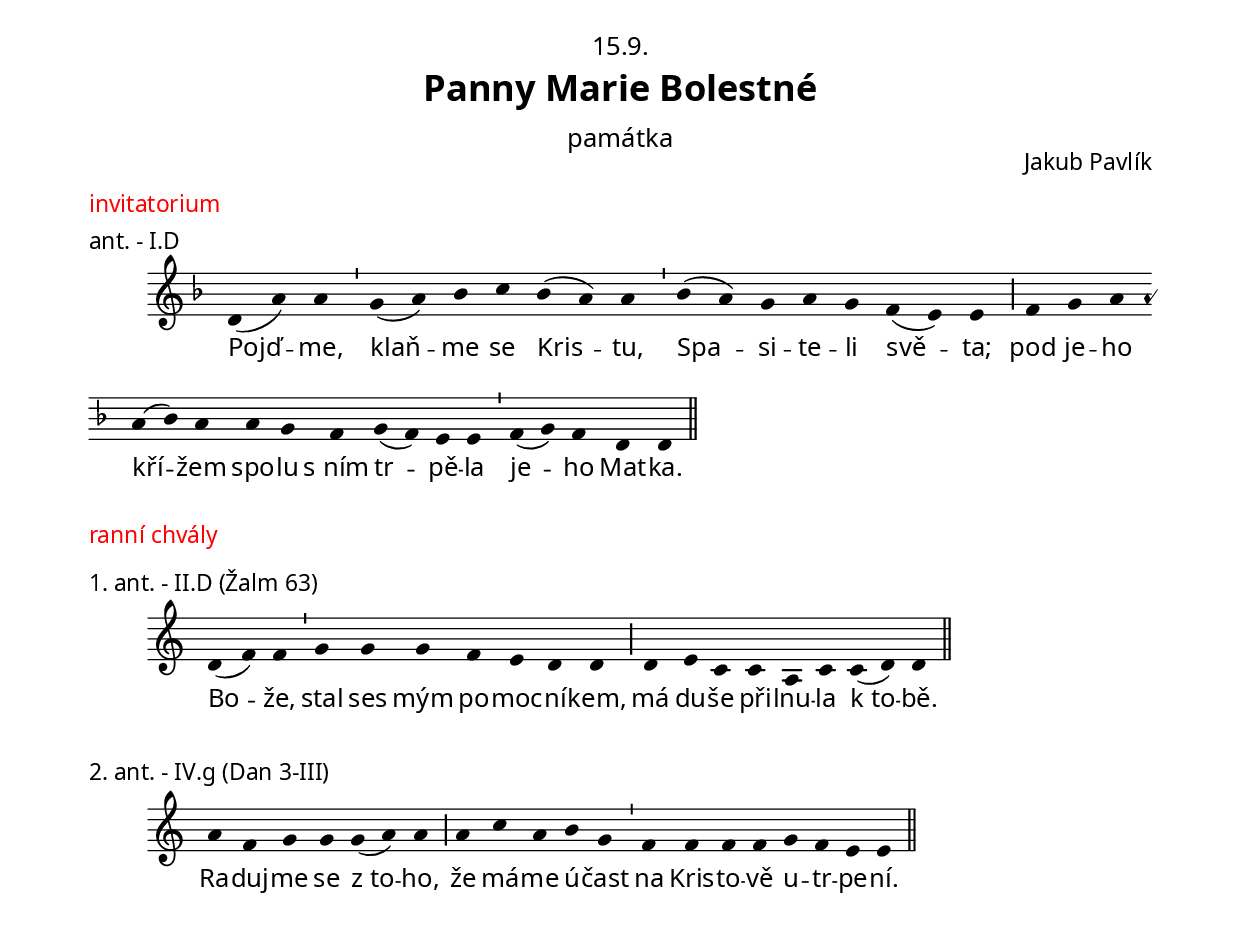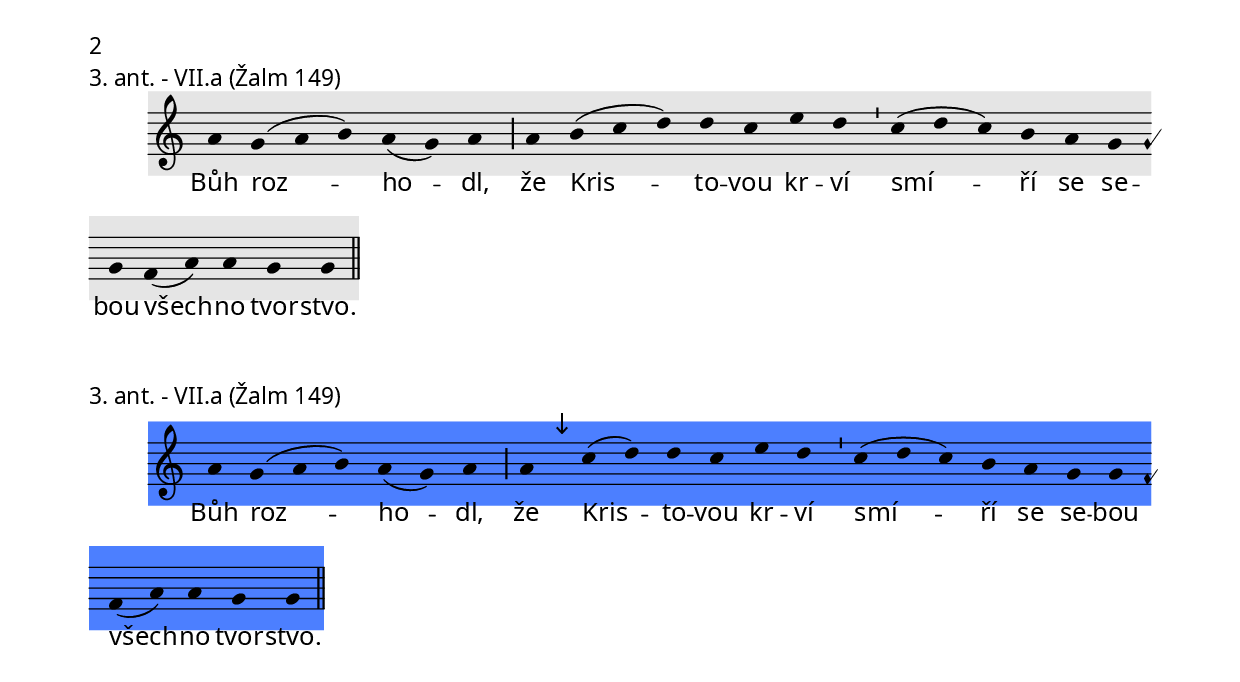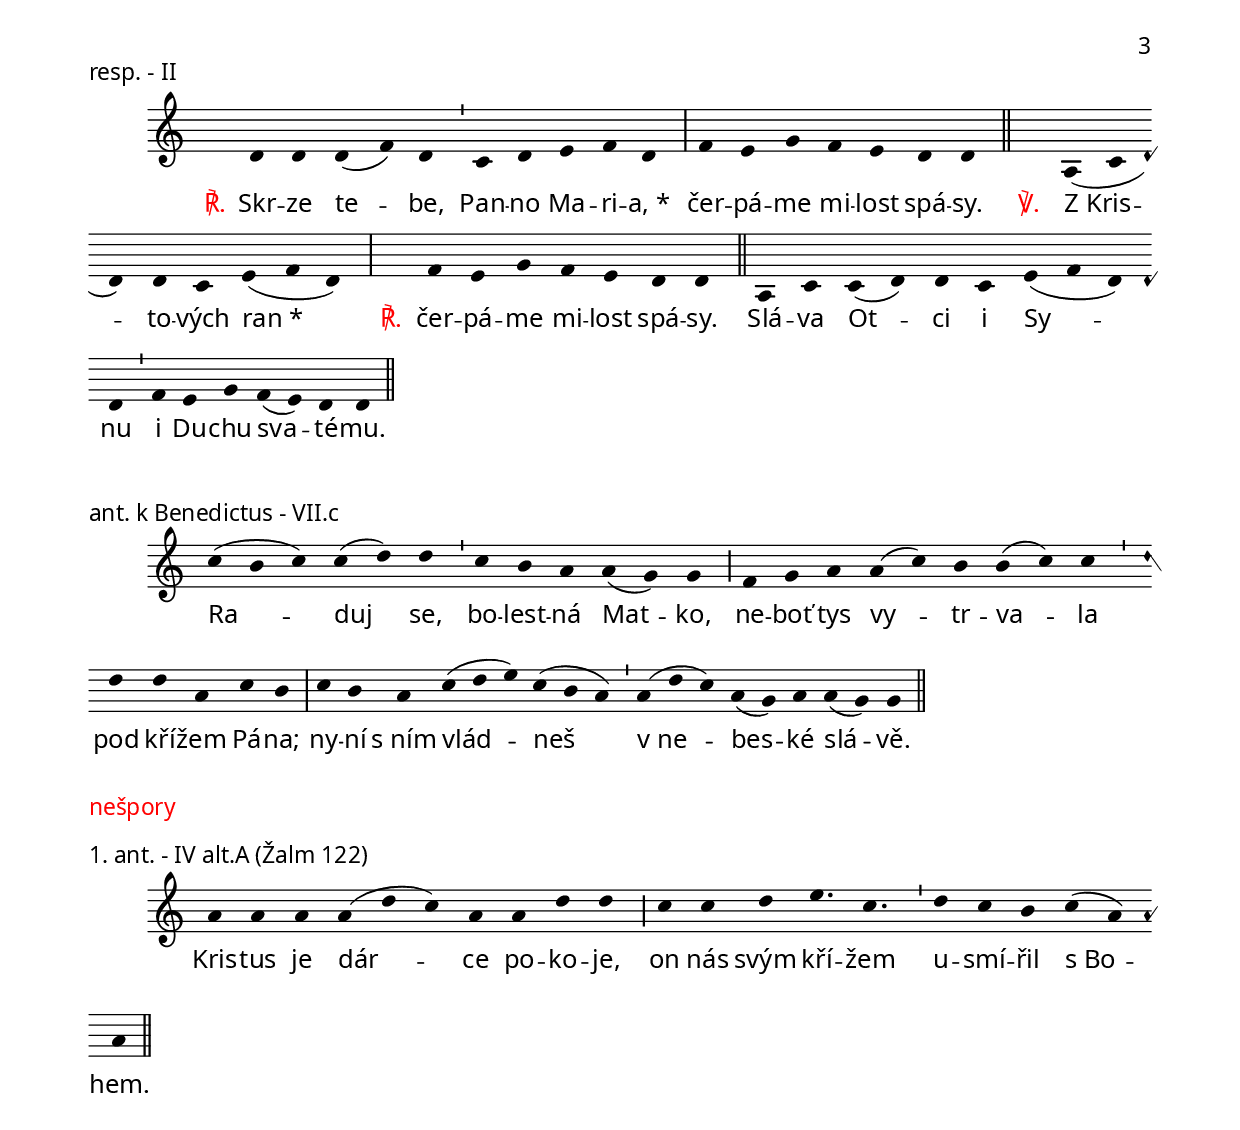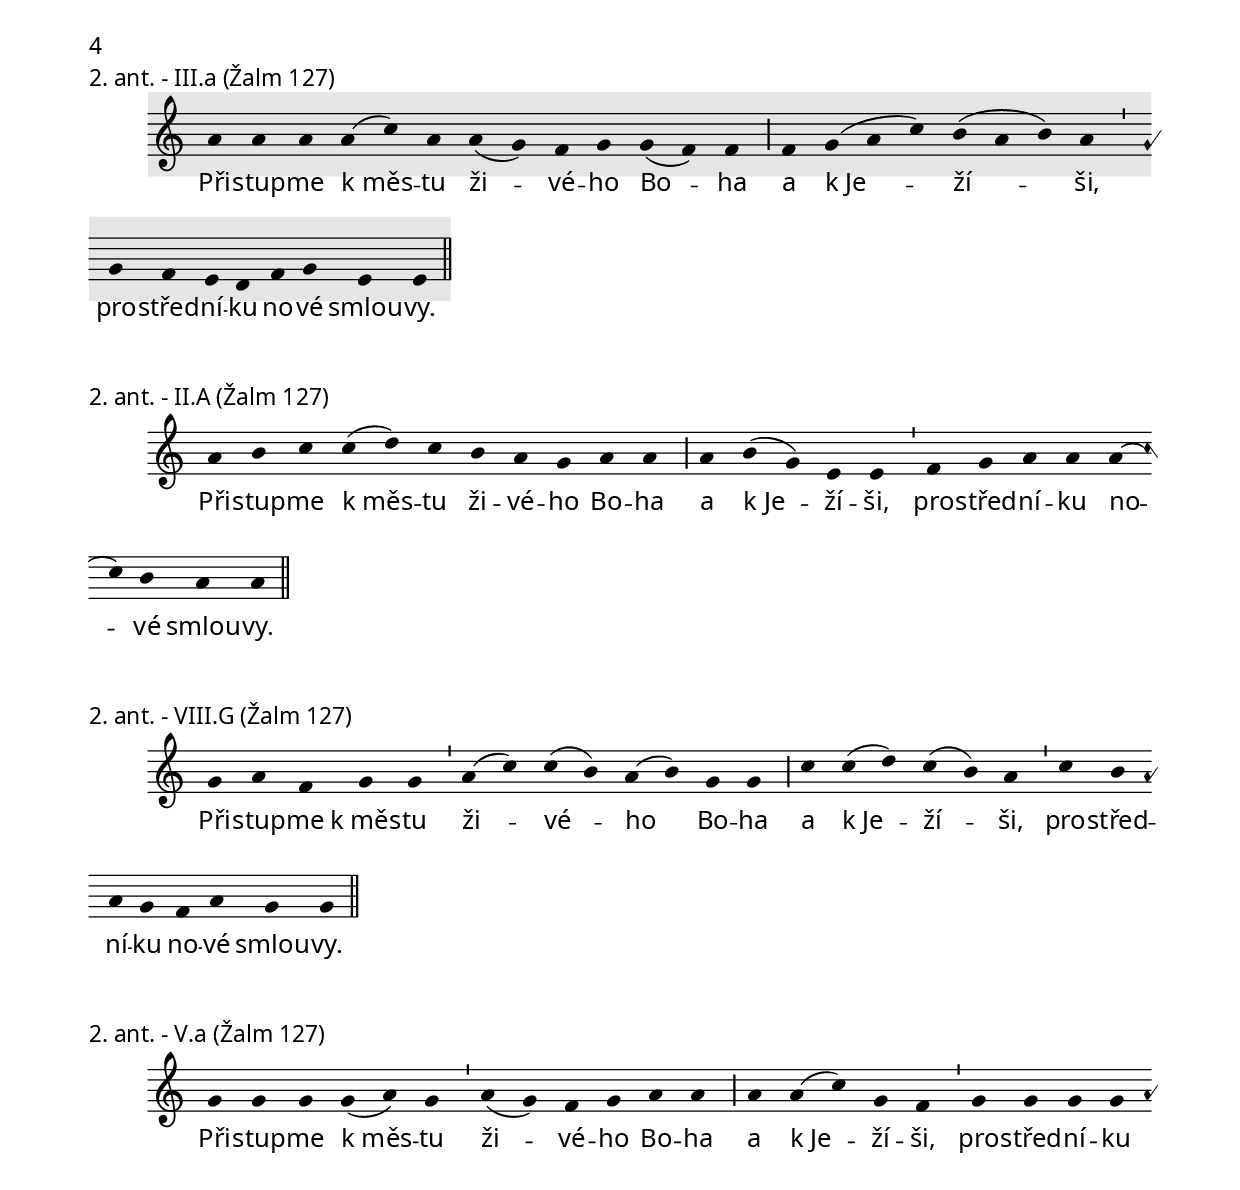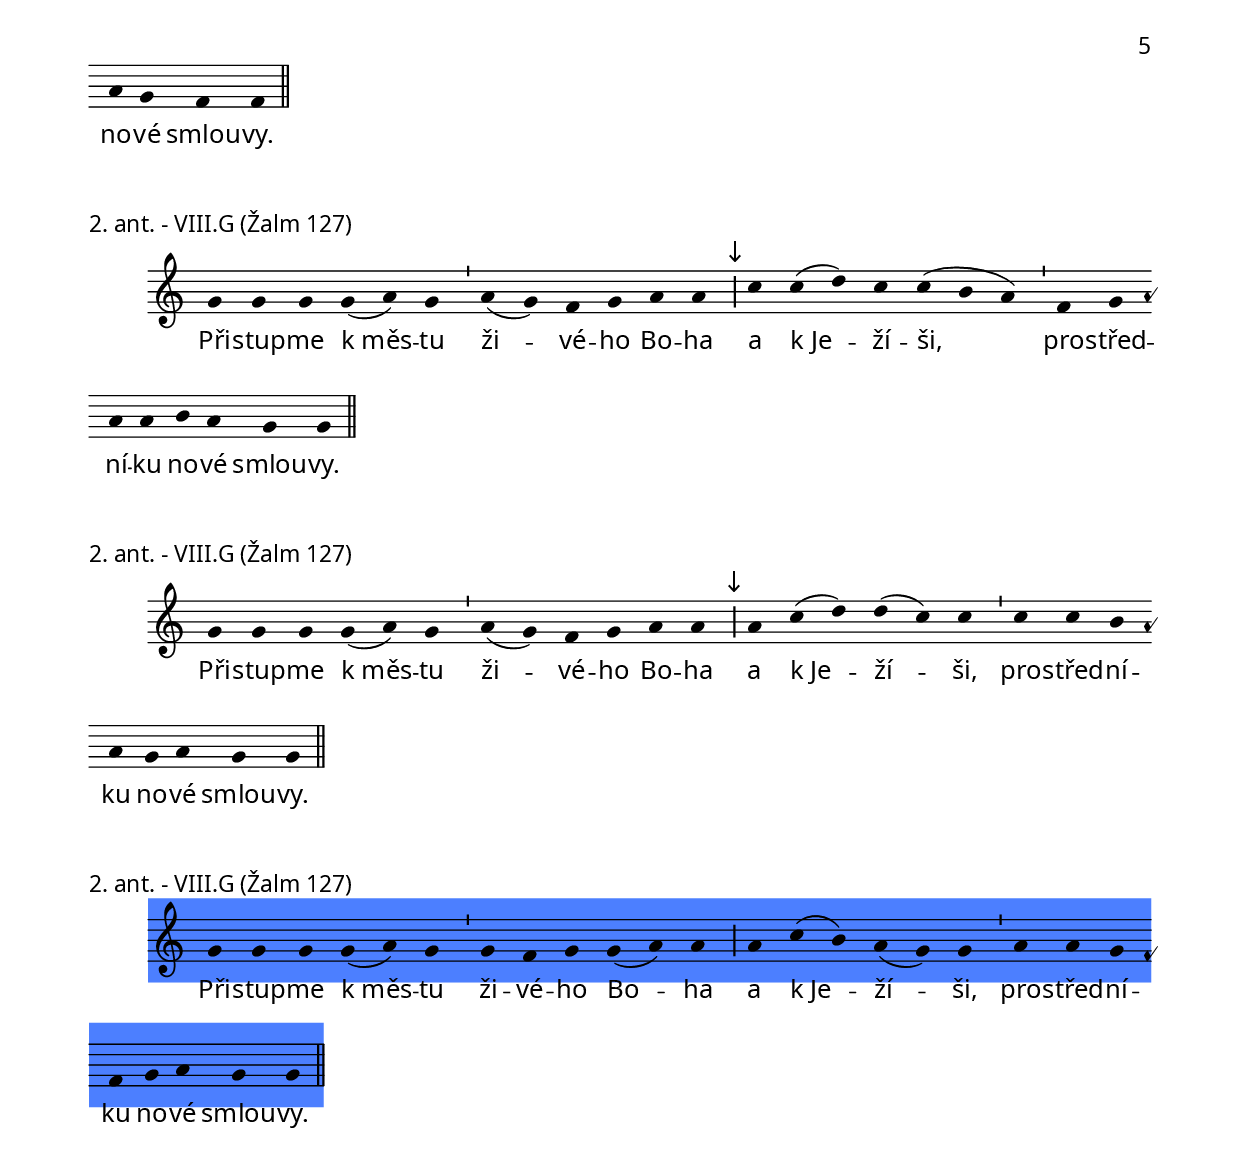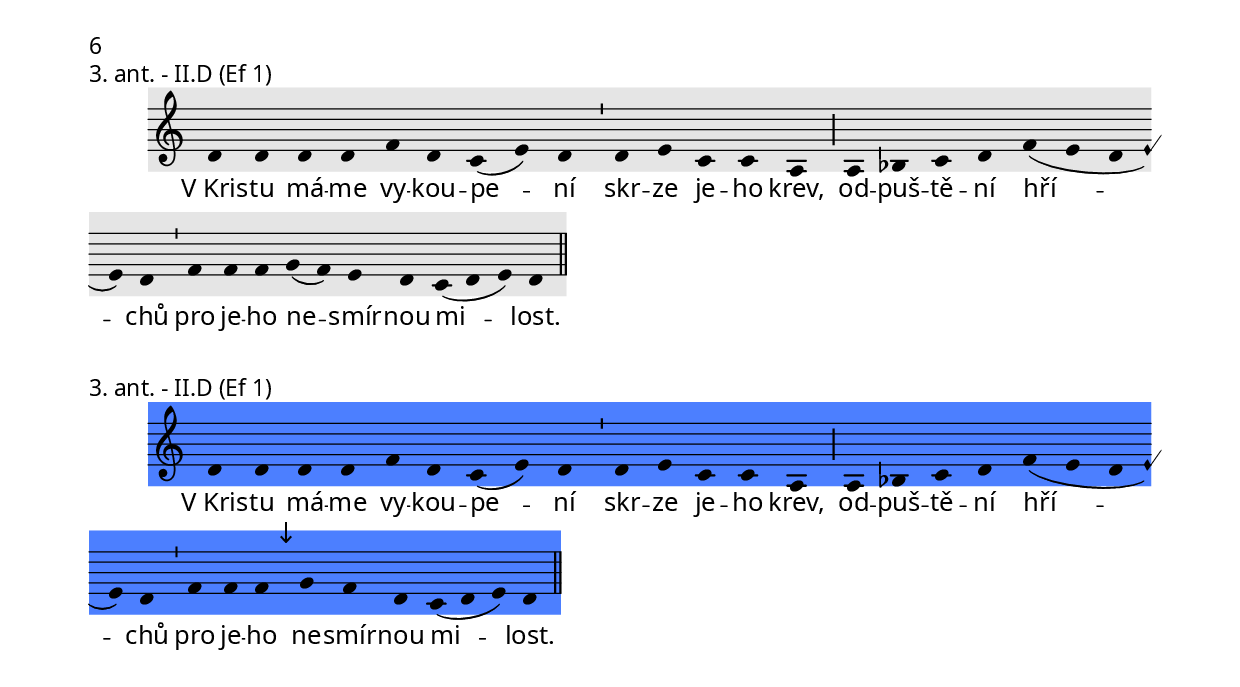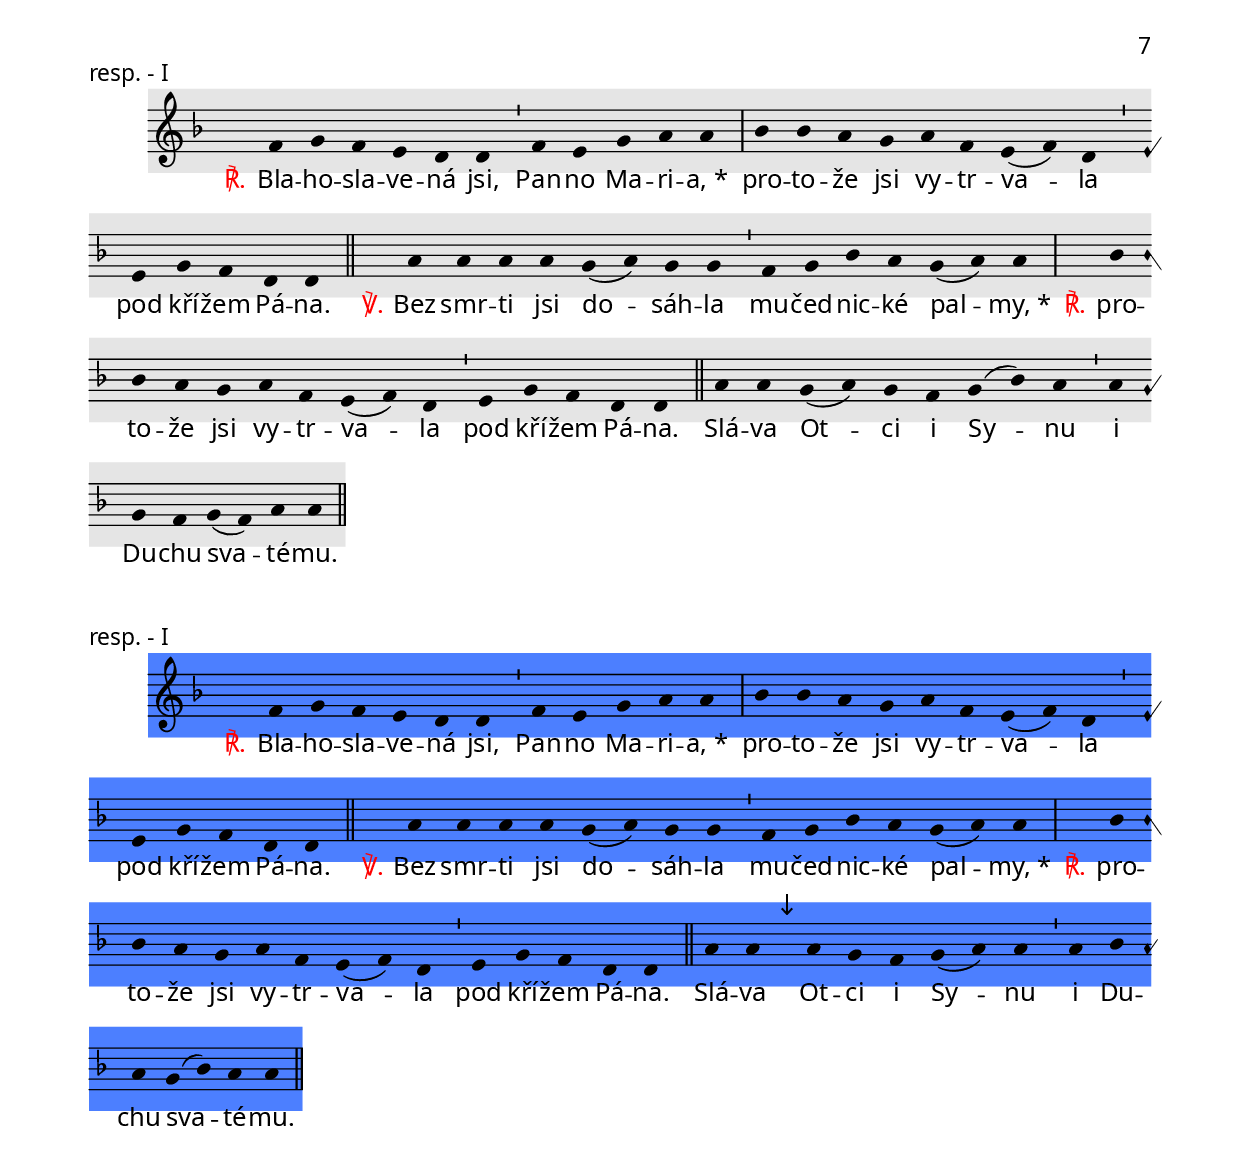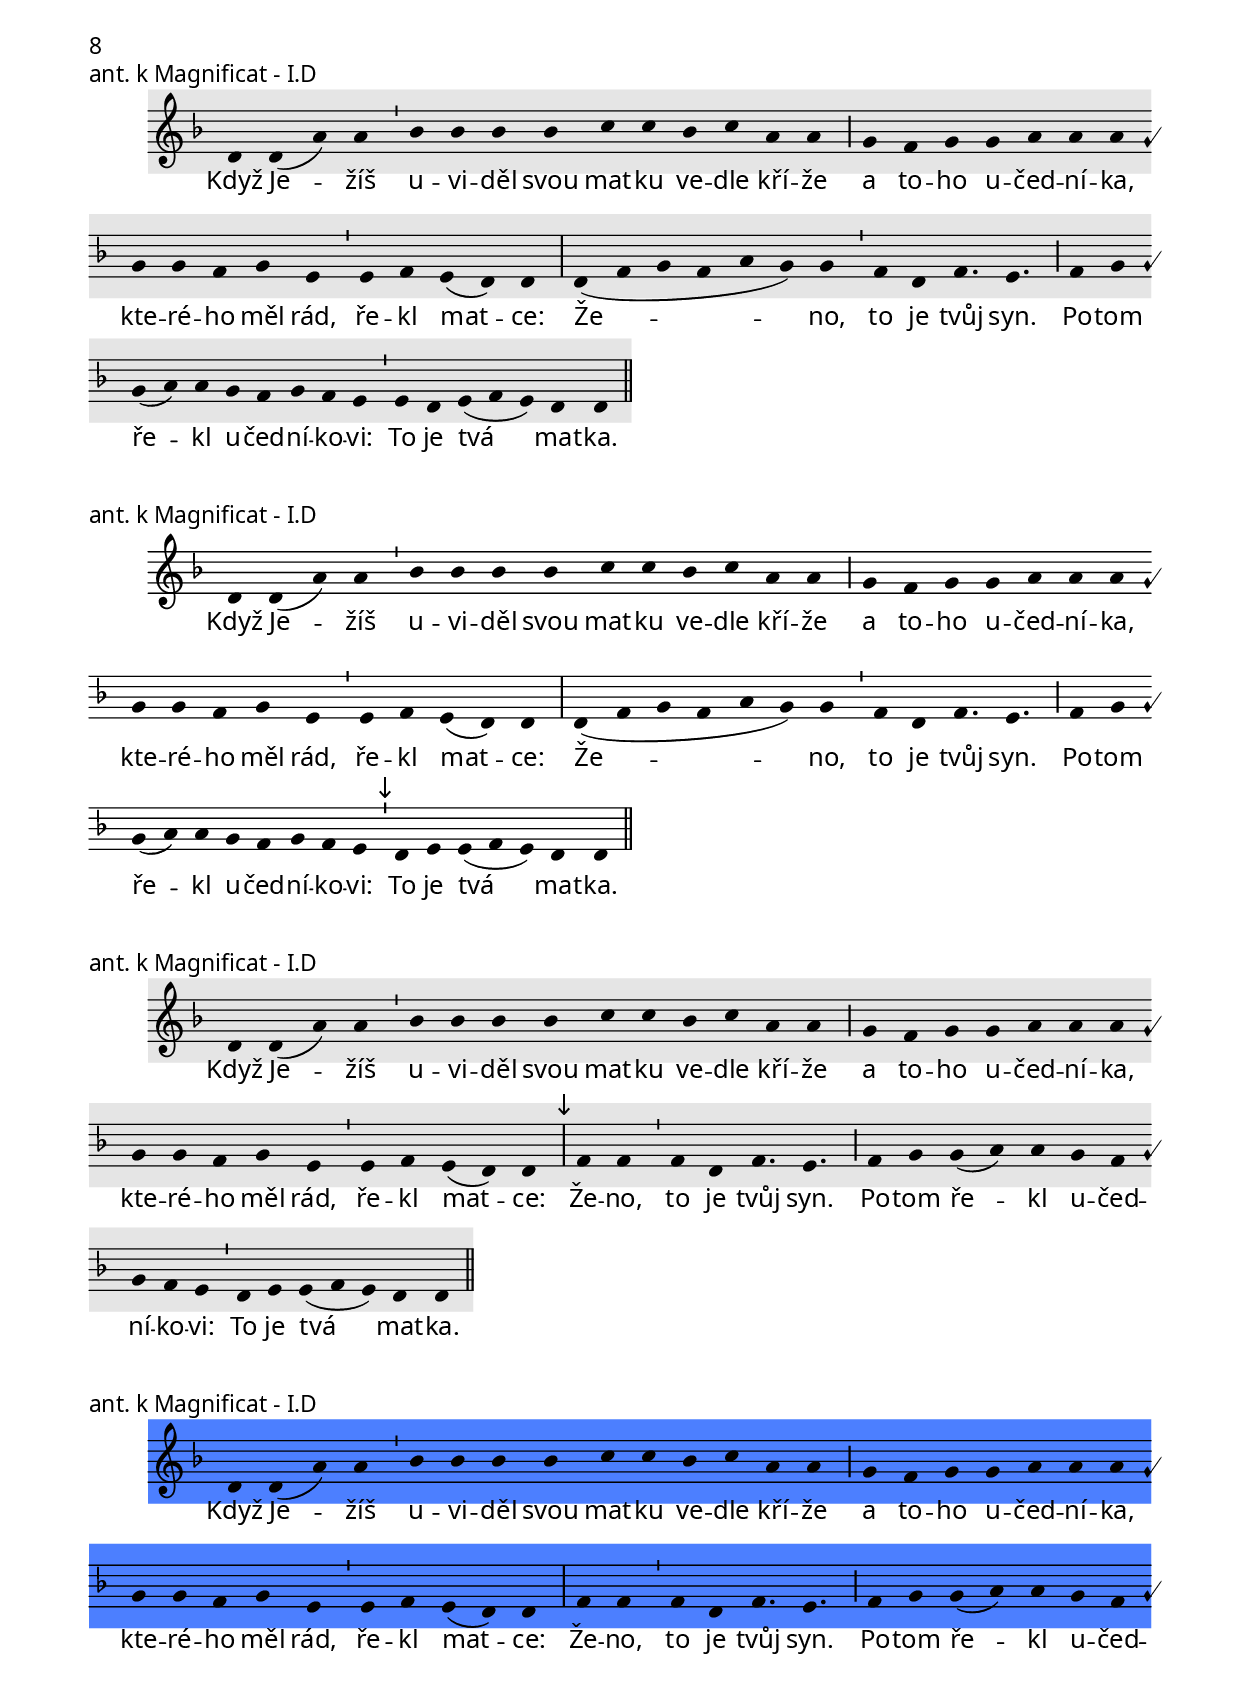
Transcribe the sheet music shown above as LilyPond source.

\version "2.15.40"

\include "../spolecne.ly"
\include "../dilyresponsorii.ly"

\header {
  title = \markup\titleSvatek
            "Panny Marie Bolestné"
            památka
            15.9.
  composer = "Jakub Pavlík"
}

\markup {\nadpisHodinka {"invitatorium"}}

\score {
  \relative c' {
    \choralniRezim
    \key f \major
    d4( a') a \barMin g( a) bes c bes( a) a \barMin
    bes( a) g a g f( e) e \barMaior
    f g a a( bes) a a g f g( f) e e \barMin
    f( g) f d d \barFinalis
  }
  \addlyrics {
    Pojď -- me, klaň -- me se Kris -- tu,
    Spa -- si -- te -- li svě -- ta;
    pod je -- ho kří -- žem
    spo -- lu s_ním tr -- pě -- la je -- ho Mat -- ka.
  }
  \header {
    quid = "ant."
    modus = "I"
    differentia = "D"
    psalmus = ""
    id = "invit"
    fons = "zejm. 1. část podle invitatoria z Narození sv. Jana Křtitele"
    piece = \markup {\sestavTitulekBezZalmu}
  }
}

\markup {\nadpisHodinka {"ranní chvály"}}

\score {
  \relative c' {
    \choralniRezim
    d4( f) f \barMin g g g f e d d \barMaior
    d e c c a c c( d) d \barFinalis
  }
  \addlyrics {
    Bo -- že, stal ses mým po -- moc -- ní -- kem,
    má du -- še při -- lnu -- la k_to -- bě.
  }
  \header {
    quid = "1. ant."
    modus = "II"
    differentia = "D"
    psalmus = "Žalm 63"
    id = "rch-a1"
    piece = \markup {\sestavTitulek}
  }
}

\score {
  \relative c'' {
    \choralniRezim
    a4 f g g g( a) a \barMaior
    a c a b g \barMin
    f f f f g f e e \barFinalis
  }
  \addlyrics {
    Ra -- duj -- me se z_to -- ho,
    že má -- me ú -- čast
    na Kris -- to -- vě u -- tr -- pe -- ní.
  }
  \header {
    quid = "2. ant."
    modus = "IV"
    differentia = "g"
    psalmus = "Dan 3-III"
    id = "rch-a2"
    piece = \markup {\sestavTitulek}
  }
}

\pageBreak

\score {
  \relative c'' {
    \zvyraznovacSedy
    \choralniRezim
    a4 g( a b) a( g) a \barMaior
    a b( c d) d c e d \barMin
    c( d c) b a g g f( a) a g g \barFinalis
  }
  \addlyrics {
    Bůh roz -- ho -- dl,
    že Kris -- to -- vou kr -- ví
    smí -- ří se se -- bou všech -- no tvor -- stvo.
  }
  \header {
    quid = "3. ant."
    modus = "VII"
    differentia = "a"
    psalmus = "Žalm 149"
    placet = "_Kristovou_ jen cd d"
    id = "rch-a3"
    piece = \markup {\sestavTitulek}
  }
}

\score {
  \relative c'' {
    \zvyraznovacModry
    \choralniRezim
    a4 g( a b) a( g) a \barMaior
    a \mark\sipka c( d) d c e d \barMin
    c( d c) b a g g f( a) a g g \barFinalis
  }
  \addlyrics {
    Bůh roz -- ho -- dl,
    že Kris -- to -- vou kr -- ví
    smí -- ří se se -- bou všech -- no tvor -- stvo.
  }
  \header {
    quid = "3. ant."
    modus = "VII"
    differentia = "a"
    psalmus = "Žalm 149"
    id = "rch-a3"
    piece = \markup {\sestavTitulek}
  }
}

\pageBreak

\score {
  \relative c' {
    \choralniRezim

    % R
    \neviditelna d
    d d d( f) d \barMin c d e f d \barMax
    f e g f e d d \barFinalis
    % V
    \neviditelna a
    a( c d) d c e( f d) \barMax
    % R
    \neviditelna f
    f e g f e d d \barFinalis
    % Slava
    a c c( d) d c e( f d) d \barMin f e g f( e) d d \barFinalis
  }
  \addlyrics {
    \Response Skr -- ze te -- be, Pan -- no Ma -- ri -- a,_*
    čer -- pá -- me mi -- lost spá -- sy.
    \Verse Z_Kris -- to -- vých ran_*
    \Response čer -- pá -- me mi -- lost spá -- sy.
    \textRespDoxologie
  }
  \header {
    quid = "resp."
    modus = "II"
    id = "rch-r"
    piece = \markup {\sestavTitulekResp}
  }
}

\score {
  \relative c'' {
    \choralniRezim
    c4( b c) c( d) d \barMin
    c4 b a a( g) g \barMaior
    f g a a( c) b b( c) c \barMin
    d d a c b \barMax

    c b a c( d e) c( b( a) \barMin
    a( d c) a( g) a a( g) g \barFinalis
  }
  \addlyrics {
    Ra -- duj se, bo -- lest -- ná Mat -- ko,
    ne -- boť tys vy -- tr -- va -- la pod kří -- žem Pá -- na;
    ny -- ní s_ním vlád -- neš
    v_ne -- bes -- ké slá -- vě.
  }
  \header {
    quid = "ant. k Benedictus"
    modus = "VII"
    differentia = "c"
    psalmus = ""
    id = "rch-aben"
    fons = "melodie vznikla upravováním melodie 1. ant. r.ch. z Nanebevzetí"
    piece = \markup {\sestavTitulekBezZalmu}
  }
}

\markup {\nadpisHodinka {"nešpory"}}

\score {
  \relative c'' {
    \choralniRezim
    a4 a a a( d c) a a d d \barMaior
    c c d e4. c \barMin d4 c b c( a) a \barFinalis
  }
  \addlyrics {
    Kris -- tus je dár -- ce po -- ko -- je,
    on nás svým kří -- žem u -- smí -- řil s_Bo -- hem.
  }
  \header {
    quid = "1. ant."
    modus = "IV alt"
    differentia = "A"
    psalmus = "Žalm 122"
    id = "ne-a1"
    piece = \markup {\sestavTitulek}
  }
}

\pageBreak

\score {
  \relative c'' {
    \zvyraznovacSedy
    \choralniRezim
    a4 a a a( c) a a( g) f g g( f) f \barMaior
    f g( a c) b( a b) a \barMin
    g f e d f g e e \barFinalis
  }
  \addlyrics {
    Při -- stup -- me k_měs -- tu ži -- vé -- ho Bo -- ha
    a k_Je -- ží -- ši,
    pro -- střed -- ní -- ku no -- vé smlou -- vy.
  }
  \header {
    quid = "2. ant."
    modus = "III"
    differentia = "a"
    psalmus = "Žalm 127"
    placet = "dotáhnout"
    id = "ne-a2"
    piece = \markup {\sestavTitulek}
  }
}

\score {
  \relative c'' {
    \choralniRezim
    a4 b c c( d) c b a g a a \barMaior
    a b( g) e e \barMin
    f g a a a( c) b a a \barFinalis
  }
  \addlyrics {
    Při -- stup -- me k_měs -- tu ži -- vé -- ho Bo -- ha
    a k_Je -- ží -- ši,
    pro -- střed -- ní -- ku no -- vé smlou -- vy.
  }
  \header {
    quid = "2. ant."
    modus = "II"
    differentia = "A"
    psalmus = "Žalm 127"
    id = "ne-a2"
    piece = \markup {\sestavTitulek}
  }
}

\score {
  \relative c'' {
    \choralniRezim
    g4 a f g g \barMin
    a( c) c( b) a( b) g g \barMaior
    c c( d) c( b) a \barMin
    c b a g f a g g \barFinalis
  }
  \addlyrics {
    Při -- stup -- me k_měs -- tu
    ži -- vé -- ho Bo -- ha
    a k_Je -- ží -- ši,
    pro -- střed -- ní -- ku no -- vé smlou -- vy.
  }
  \header {
    quid = "2. ant."
    modus = "VIII"
    differentia = "G"
    psalmus = "Žalm 127"
    id = "ne-a2"
    piece = \markup {\sestavTitulek}
  }
}

\score {
  \relative c'' {
    \choralniRezim
    g4 g g g( a) g \barMin
    a( g) f g a a \barMaior
    a a( c) g f \barMin
    g g g g a g f f \barFinalis
  }
  \addlyrics {
    Při -- stup -- me k_měs -- tu
    ži -- vé -- ho Bo -- ha
    a k_Je -- ží -- ši,
    pro -- střed -- ní -- ku no -- vé smlou -- vy.
  }
  \header {
    quid = "2. ant."
    modus = "V"
    differentia = "a"
    psalmus = "Žalm 127"
    id = "ne-a2"
    piece = \markup {\sestavTitulek}
  }
}

\score {
  \relative c'' {
    \choralniRezim
    g4 g g g( a) g \barMin
    a( g) f g a a \barMaior
    \mark\sipka c c( d) c c( b a) \barMin
    f g a a b a g g \barFinalis
  }
  \addlyrics {
    Při -- stup -- me k_měs -- tu
    ži -- vé -- ho Bo -- ha
    a k_Je -- ží -- ši,
    pro -- střed -- ní -- ku no -- vé smlou -- vy.
  }
  \header {
    quid = "2. ant."
    modus = "VIII"
    differentia = "G"
    psalmus = "Žalm 127"
    id = "ne-a2"
    piece = \markup {\sestavTitulek}
  }
}

\score {
  \relative c'' {
    \choralniRezim
    g4 g g g( a) g \barMin
    a( g) f g a a \barMaior
    \mark\sipka a c( d) d( c) c \barMin
    c c b a g a g g \barFinalis
  }
  \addlyrics {
    Při -- stup -- me k_měs -- tu
    ži -- vé -- ho Bo -- ha
    a k_Je -- ží -- ši,
    pro -- střed -- ní -- ku no -- vé smlou -- vy.
  }
  \header {
    quid = "2. ant."
    modus = "VIII"
    differentia = "G"
    psalmus = "Žalm 127"
    id = "ne-a2"
    piece = \markup {\sestavTitulek}
  }
}

\score {
  \relative c'' {
    \zvyraznovacModry
    \choralniRezim
    g4 g g g( a) g \barMin
    g f g g( a) a \barMaior
    a c( b) a( g) g \barMin
    a a g f g a g g \barFinalis
  }
  \addlyrics {
    Při -- stup -- me k_měs -- tu
    ži -- vé -- ho Bo -- ha
    a k_Je -- ží -- ši,
    pro -- střed -- ní -- ku no -- vé smlou -- vy.
  }
  \header {
    quid = "2. ant."
    modus = "VIII"
    differentia = "G"
    psalmus = "Žalm 127"
    id = "ne-a2"
    piece = \markup {\sestavTitulek}
  }
}

\pageBreak

\score {
  \relative c' {
    \zvyraznovacSedy
    \choralniRezim
    d4 d d d f d c( e) d \barMin
    d e c c a \barMaior
    a bes c d f( e d e) d \barMin
    f f f g( f) e d c( d e) d \barFinalis
  }
  \addlyrics {
    V_Kris -- tu má -- me vy -- kou -- pe -- ní
    skr -- ze je -- ho krev,
    od -- puš -- tě -- ní hří -- chů
    pro je -- ho ne -- smír -- nou mi -- lost.
  }
  \header {
    quid = "3. ant."
    modus = "II"
    differentia = "D"
    psalmus = "Ef 1"
    id = "ne-a3"
    piece = \markup {\sestavTitulek}
  }
}

\score {
  \relative c' {
    \zvyraznovacModry
    \choralniRezim
    d4 d d d f d c( e) d \barMin
    d e c c a \barMaior
    a bes c d f( e d e) d \barMin
    f f f \mark\sipka g f d c( d e) d \barFinalis
  }
  \addlyrics {
    V_Kris -- tu má -- me vy -- kou -- pe -- ní
    skr -- ze je -- ho krev,
    od -- puš -- tě -- ní hří -- chů
    pro je -- ho ne -- smír -- nou mi -- lost.
  }
  \header {
    quid = "3. ant."
    modus = "II"
    differentia = "D"
    psalmus = "Ef 1"
    id = "ne-a3"
    piece = \markup {\sestavTitulek}
  }
}

\pageBreak

\score {
  \relative c' {
    \zvyraznovacSedy
    \choralniRezim
    \key f \major

    % R
    \neviditelna f
    f g f e d d \barMin f e g a a \barMax
    bes bes a g a f e( f) d \barMin e g f d d \barFinalis
    % V
    \neviditelna g
    a4 a a a g( a) g g \barMin f g bes a g( a) a \barMax
    % R
    \neviditelna a
    bes bes a g a f e( f) d \barMin e g f d d \barFinalis
    % Slava
    a' a g( a) g f g( bes) a \barMin a g f g( f) a a \barFinalis
  }
  \addlyrics {
    \Response Bla -- ho -- sla -- ve -- ná jsi, Pan -- no Ma -- ri -- a,_*
    pro -- to -- že jsi vy -- tr -- va -- la pod kří -- žem Pá -- na.
    \Verse Bez smr -- ti jsi do -- sáh -- la mu -- čed -- nic -- ké pal -- my,_*
    \Response pro -- to -- že jsi vy -- tr -- va -- la pod kří -- žem Pá -- na.
    \textRespDoxologie
  }
  \header {
    quid = "resp."
    modus = "I"
    placet = "doxologie je strašná"
    id = "ne-r"
    piece = \markup {\sestavTitulekResp}
  }
}

\score {
  \relative c' {
    \zvyraznovacModry
    \choralniRezim
    \key f \major

    % R
    \neviditelna f
    f g f e d d \barMin f e g a a \barMax
    bes bes a g a f e( f) d \barMin e g f d d \barFinalis
    % V
    \neviditelna g
    a4 a a a g( a) g g \barMin f g bes a g( a) a \barMax
    % R
    \neviditelna a
    bes bes a g a f e( f) d \barMin e g f d d \barFinalis
    % Slava
    a' a \mark\sipka a g f g( a) a \barMin a bes a g( bes) a a \barFinalis
  }
  \addlyrics {
    \Response Bla -- ho -- sla -- ve -- ná jsi, Pan -- no Ma -- ri -- a,_*
    pro -- to -- že jsi vy -- tr -- va -- la pod kří -- žem Pá -- na.
    \Verse Bez smr -- ti jsi do -- sáh -- la mu -- čed -- nic -- ké pal -- my,_*
    \Response pro -- to -- že jsi vy -- tr -- va -- la pod kří -- žem Pá -- na.
    \textRespDoxologie
  }
  \header {
    quid = "resp."
    modus = "I"
    id = "ne-r"
    piece = \markup {\sestavTitulekResp}
  }
}

\pageBreak

\score {
  \relative c' {
    \zvyraznovacSedy
    \choralniRezim
    \key f \major
    d4 d( a') a \barMin bes bes bes bes c c bes c a a \barMaior
    g f g g a a a g g f g e \barMin
    e f e( d) d \barMax
    d( f g f a g) g \barMin f d f4. e \barMaior
    f4 g g( a) a g f g f e \barMin e d e( f e) d d \barFinalis
  }
  \addlyrics {
    Když Je -- žíš u -- vi -- děl svou mat -- ku ve -- dle kří -- že
    a to -- ho u -- čed -- ní -- ka, kte -- ré -- ho měl rád,
    ře -- kl mat -- ce:
    Že -- no, to je tvůj syn.
    Po -- tom ře -- kl u -- čed -- ní -- ko -- vi:
    To je tvá mat -- ka.
  }
  \header {
    quid = "ant. k Magnificat"
    modus = "I"
    differentia = "D"
    psalmus = ""
    placet = "_to je tvá matka_ by možná lépe začínalo d e"
    id = "ne-amag"
    piece = \markup {\sestavTitulekBezZalmu}
  }
}

\score {
  \relative c' {
    \choralniRezim
    \key f \major
    d4 d( a') a \barMin bes bes bes bes c c bes c a a \barMaior
    g f g g a a a g g f g e \barMin
    e f e( d) d \barMax
    d( f g f a g) g \barMin f d f4. e \barMaior
    f4 g g( a) a g f g f e \barMin
    \mark\sipka d e e( f e) d d \barFinalis
  }
  \addlyrics {
    Když Je -- žíš u -- vi -- děl svou mat -- ku ve -- dle kří -- že
    a to -- ho u -- čed -- ní -- ka, kte -- ré -- ho měl rád,
    ře -- kl mat -- ce:
    Že -- no, to je tvůj syn.
    Po -- tom ře -- kl u -- čed -- ní -- ko -- vi:
    To je tvá mat -- ka.
  }
  \header {
    quid = "ant. k Magnificat"
    modus = "I"
    differentia = "D"
    psalmus = ""
    id = "ne-amag"
    piece = \markup {\sestavTitulekBezZalmu}
  }
}

\score {
  \relative c' {
    \zvyraznovacSedy
    \choralniRezim
    \key f \major
    d4 d( a') a \barMin bes bes bes bes c c bes c a a \barMaior
    g f g g a a a g g f g e \barMin
    e f e( d) d \barMax
    \mark\sipka f f \barMin f d f4. e \barMaior
    f4 g g( a) a g f g f e \barMin
    d e e( f e) d d \barFinalis
  }
  \addlyrics {
    Když Je -- žíš u -- vi -- děl svou mat -- ku ve -- dle kří -- že
    a to -- ho u -- čed -- ní -- ka, kte -- ré -- ho měl rád,
    ře -- kl mat -- ce:
    Že -- no, to je tvůj syn.
    Po -- tom ře -- kl u -- čed -- ní -- ko -- vi:
    To je tvá mat -- ka.
  }
  \header {
    quid = "ant. k Magnificat"
    modus = "I"
    differentia = "D"
    psalmus = ""
    id = "ne-amag"
    piece = \markup {\sestavTitulekBezZalmu}
  }
}

\score {
  \relative c' {
    \zvyraznovacModry
    \choralniRezim
    \key f \major
    d4 d( a') a \barMin bes bes bes bes c c bes c a a \barMaior
    g f g g a a a g g f g e \barMin
    e f e( d) d \barMax
    f f \barMin f d f4. e \barMaior
    f4 g g( a) a g f g f e \barMin
    d \mark\sipka c d( f e) d d \barFinalis
  }
  \addlyrics {
    Když Je -- žíš u -- vi -- děl svou mat -- ku ve -- dle kří -- že
    a to -- ho u -- čed -- ní -- ka, kte -- ré -- ho měl rád,
    ře -- kl mat -- ce:
    Že -- no, to je tvůj syn.
    Po -- tom ře -- kl u -- čed -- ní -- ko -- vi:
    To je tvá mat -- ka.
  }
  \header {
    quid = "ant. k Magnificat"
    modus = "I"
    differentia = "D"
    psalmus = ""
    id = "ne-amag"
    piece = \markup {\sestavTitulekBezZalmu}
  }
}